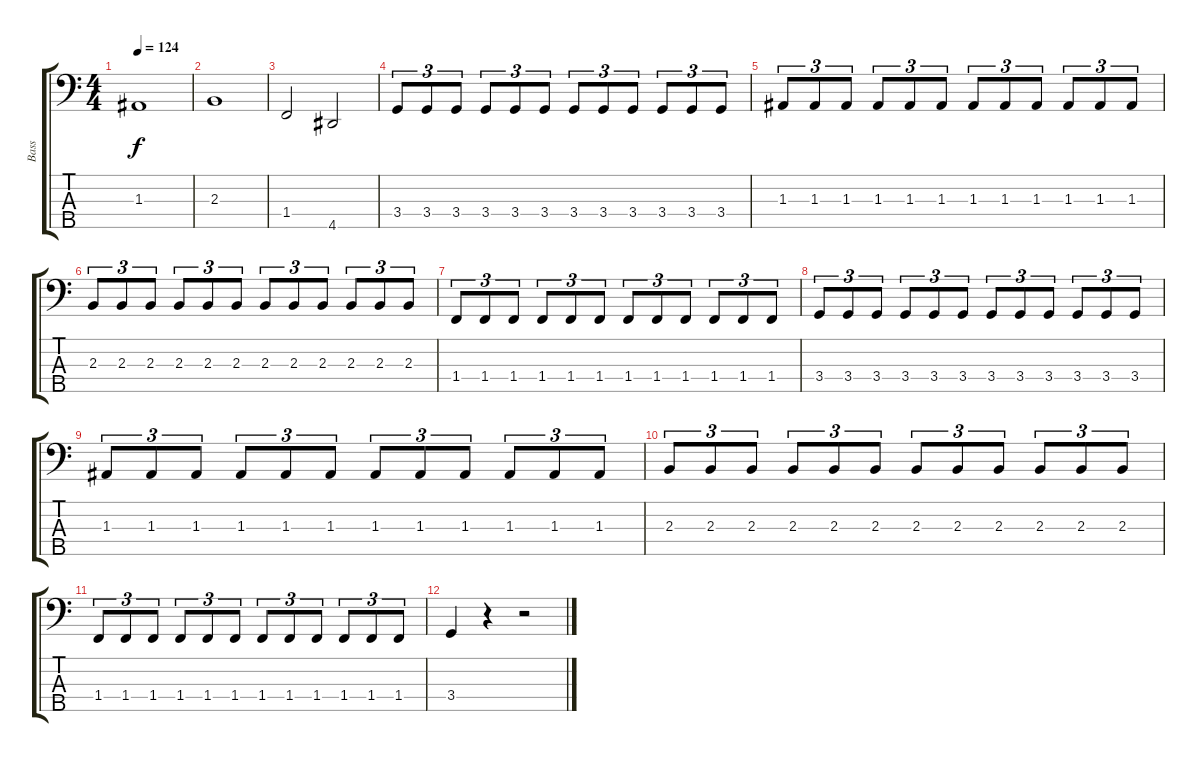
\track ("Bass" "Bass") {instrument electricbassfinger}
\staff {score tabs}
\tuning (G2 D2 A1 E1 B0) {hide}
\ts (4 4)
\tempo 124
\clef f4
\ks c
1.3.1{dy f} |
2.3.1 |
1.4.2 4.5.2 |
3.4.8{tu (3 2)} 3.4.8{tu (3 2)} 3.4.8{tu (3 2)} 3.4.8{tu (3 2)} 3.4.8{tu (3 2)} 3.4.8{tu (3 2)} 3.4.8{tu (3 2)} 3.4.8{tu (3 2)} 3.4.8{tu (3 2)} 3.4.8{tu (3 2)} 3.4.8{tu (3 2)} 3.4.8{tu (3 2)} |
1.3.8{tu (3 2)} 1.3.8{tu (3 2)} 1.3.8{tu (3 2)} 1.3.8{tu (3 2)} 1.3.8{tu (3 2)} 1.3.8{tu (3 2)} 1.3.8{tu (3 2)} 1.3.8{tu (3 2)} 1.3.8{tu (3 2)} 1.3.8{tu (3 2)} 1.3.8{tu (3 2)} 1.3.8{tu (3 2)} |
2.3.8{tu (3 2)} 2.3.8{tu (3 2)} 2.3.8{tu (3 2)} 2.3.8{tu (3 2)} 2.3.8{tu (3 2)} 2.3.8{tu (3 2)} 2.3.8{tu (3 2)} 2.3.8{tu (3 2)} 2.3.8{tu (3 2)} 2.3.8{tu (3 2)} 2.3.8{tu (3 2)} 2.3.8{tu (3 2)} |
1.4.8{tu (3 2)} 1.4.8{tu (3 2)} 1.4.8{tu (3 2)} 1.4.8{tu (3 2)} 1.4.8{tu (3 2)} 1.4.8{tu (3 2)} 1.4.8{tu (3 2)} 1.4.8{tu (3 2)} 1.4.8{tu (3 2)} 1.4.8{tu (3 2)} 1.4.8{tu (3 2)} 1.4.8{tu (3 2)} |
3.4.8{tu (3 2)} 3.4.8{tu (3 2)} 3.4.8{tu (3 2)} 3.4.8{tu (3 2)} 3.4.8{tu (3 2)} 3.4.8{tu (3 2)} 3.4.8{tu (3 2)} 3.4.8{tu (3 2)} 3.4.8{tu (3 2)} 3.4.8{tu (3 2)} 3.4.8{tu (3 2)} 3.4.8{tu (3 2)} |
1.3.8{tu (3 2)} 1.3.8{tu (3 2)} 1.3.8{tu (3 2)} 1.3.8{tu (3 2)} 1.3.8{tu (3 2)} 1.3.8{tu (3 2)} 1.3.8{tu (3 2)} 1.3.8{tu (3 2)} 1.3.8{tu (3 2)} 1.3.8{tu (3 2)} 1.3.8{tu (3 2)} 1.3.8{tu (3 2)} |
2.3.8{tu (3 2)} 2.3.8{tu (3 2)} 2.3.8{tu (3 2)} 2.3.8{tu (3 2)} 2.3.8{tu (3 2)} 2.3.8{tu (3 2)} 2.3.8{tu (3 2)} 2.3.8{tu (3 2)} 2.3.8{tu (3 2)} 2.3.8{tu (3 2)} 2.3.8{tu (3 2)} 2.3.8{tu (3 2)} |
1.4.8{tu (3 2)} 1.4.8{tu (3 2)} 1.4.8{tu (3 2)} 1.4.8{tu (3 2)} 1.4.8{tu (3 2)} 1.4.8{tu (3 2)} 1.4.8{tu (3 2)} 1.4.8{tu (3 2)} 1.4.8{tu (3 2)} 1.4.8{tu (3 2)} 1.4.8{tu (3 2)} 1.4.8{tu (3 2)} |
3.4.4 r.4 r.2
